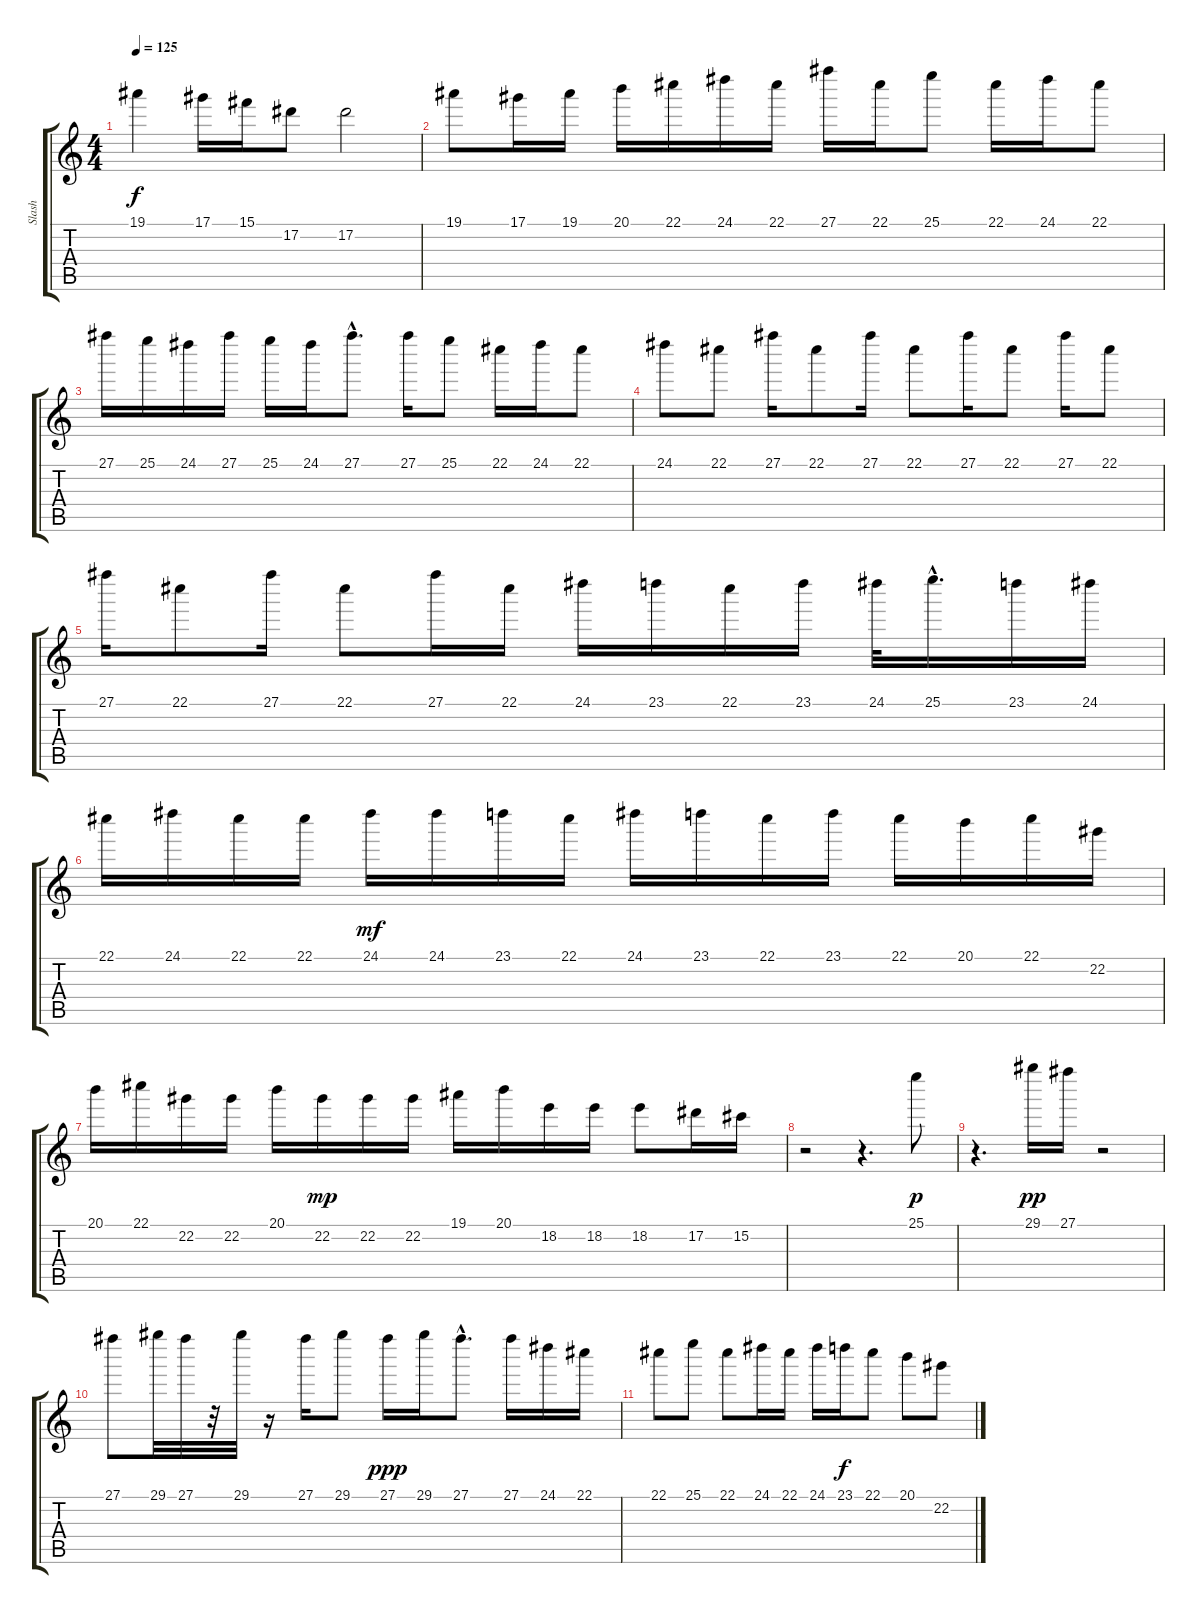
\track ("Slash" "Slash") {instrument overdrivenguitar}
\staff {score tabs}
\tuning (Eb4 Bb3 Gb3 Db3 Ab2 Eb2) {hide}
\ts (4 4)
\tempo 125
\clef g2
\ks c
19.1{t}.4{dy f} 17.1.16 15.1.16 17.2.8 17.2.2 |
19.1.8 17.1.16 19.1.16 20.1.16 22.1.16 24.1.16 22.1.16 27.1.16 22.1.16 25.1.8 22.1.16 24.1.16 22.1.8 |
27.1.16 25.1.16 24.1.16 27.1.16 25.1.16 24.1.16 27.1{hac}.8{d} 27.1.16 25.1.8 22.1.16 24.1.16 22.1.8 |
24.1.8 22.1.8 27.1.16 22.1.8 27.1.16 22.1.8 27.1.16 22.1.8 27.1.16 22.1.8 |
27.1.16 22.1.8 27.1.16 22.1.8 27.1.16 22.1.16 24.1.16 23.1.16 22.1.16 23.1.16 24.1.32 25.1{hac}.16{d} 23.1.16 24.1.16 |
22.1.16 24.1.16 22.1.16 22.1.16 24.1.16{dy mf} 24.1.16 23.1.16 22.1.16 24.1.16 23.1.16 22.1.16 23.1.16 22.1.16 20.1.16 22.1.16 22.2.16 |
20.1.16 22.1.16 22.2.16 22.2.16 20.1.16 22.2.16{dy mp} 22.2.16 22.2.16 19.1.16 20.1.16 18.2.16 18.2.16 18.2.8 17.2.16 15.2.16 |
r.2 r.4{d} 25.1.8{dy p} |
r.4{d} 29.1.16{dy pp} 27.1.16 r.2 |
27.1.8 29.1.32 27.1.32 r.32 29.1.32 r.16 27.1.16 29.1.8 27.1.16{dy ppp} 29.1.16 27.1{hac}.8{d} 27.1.16 24.1.16 22.1.16 |
22.1.8 25.1.8 22.1.8 24.1.16 22.1.16 24.1.16 23.1.16{dy f} 22.1.8 20.1.8 22.2.8
